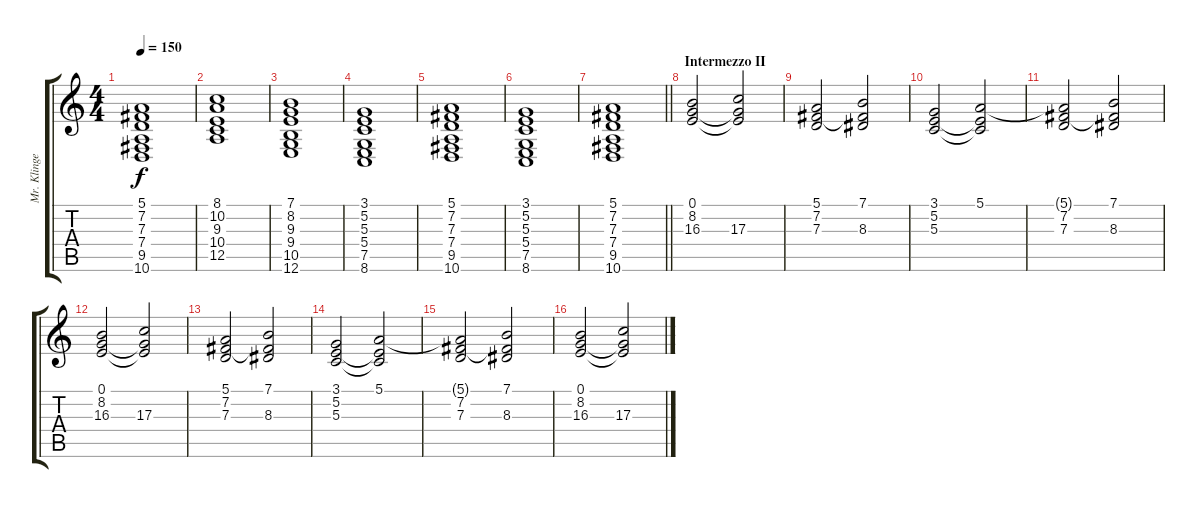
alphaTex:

\track ("Mr. Klingenberg" "Mr. Klinge") {instrument stringensemble1}
\staff {score tabs}
\tuning (E4 B3 G3 D3 A2 E2) {hide}
\ts (4 4)
\tempo 150
\clef g2
\ks c
(5.1 7.2 7.3 7.4 9.5 10.6).1{dy f} |
(8.1 10.2 9.3 10.4 12.5).1 |
(7.1 8.2 9.3 9.4 10.5 12.6).1 |
(3.1 5.2 5.3 5.4 7.5 8.6).1 |
(5.1 7.2 7.3 7.4 9.5 10.6).1 |
(3.1 5.2 5.3 5.4 7.5 8.6).1 |
\barLineRight lightlight
(5.1 7.2 7.3 7.4 9.5 10.6).1 |
\section ("" "Intermezzo II")
(0.1 8.2 16.3).2 (0.1{t} 8.2{t} 17.3).2 |
(5.1 7.2 7.3).2 (7.1 7.2{t} 8.3).2 |
(3.1 5.2 5.3).2 (5.1 5.2{t} 5.3{t}).2 |
(5.1{t} 7.2 7.3).2 (7.1 7.2{t} 8.3).2 |
(0.1 8.2 16.3).2 (0.1{t} 8.2{t} 17.3).2 |
(5.1 7.2 7.3).2 (7.1 7.2{t} 8.3).2 |
(3.1 5.2 5.3).2 (5.1 5.2{t} 5.3{t}).2 |
(5.1{t} 7.2 7.3).2 (7.1 7.2{t} 8.3).2 |
(0.1 8.2 16.3).2 (0.1{t} 8.2{t} 17.3).2
